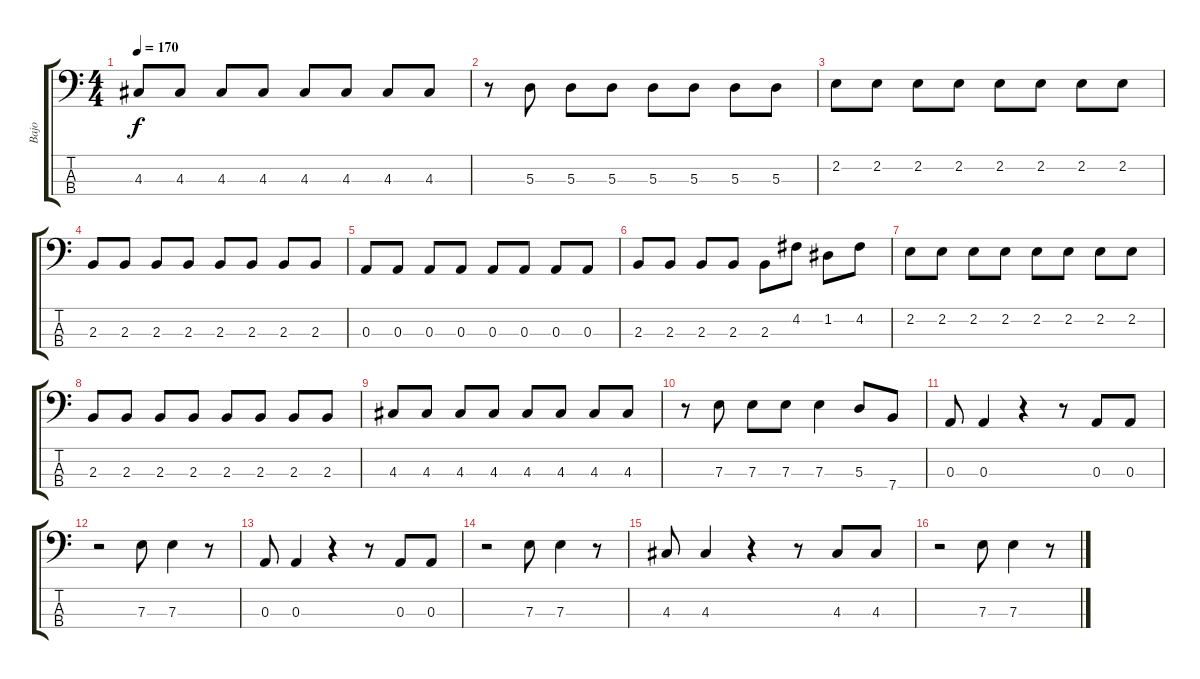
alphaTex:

\track ("Bajo" "Bajo") {instrument electricbassfinger}
\staff {score tabs}
\tuning (G2 D2 A1 E1) {hide}
\ts (4 4)
\tempo 170
\clef f4
\ks c
4.3.8{dy f} 4.3.8 4.3.8 4.3.8 4.3.8 4.3.8 4.3.8 4.3.8 |
r.8 5.3.8 5.3.8 5.3.8 5.3.8 5.3.8 5.3.8 5.3.8 |
2.2.8 2.2.8 2.2.8 2.2.8 2.2.8 2.2.8 2.2.8 2.2.8 |
2.3.8 2.3.8 2.3.8 2.3.8 2.3.8 2.3.8 2.3.8 2.3.8 |
0.3.8 0.3.8 0.3.8 0.3.8 0.3.8 0.3.8 0.3.8 0.3.8 |
2.3.8 2.3.8 2.3.8 2.3.8 2.3.8 4.2.8 1.2.8 4.2.8 |
2.2.8 2.2.8 2.2.8 2.2.8 2.2.8 2.2.8 2.2.8 2.2.8 |
2.3.8 2.3.8 2.3.8 2.3.8 2.3.8 2.3.8 2.3.8 2.3.8 |
4.3.8 4.3.8 4.3.8 4.3.8 4.3.8 4.3.8 4.3.8 4.3.8 |
r.8 7.3.8 7.3.8 7.3.8 7.3.4 5.3.8 7.4.8 |
0.3.8 0.3.4 r.4 r.8 0.3.8 0.3.8 |
r.2 7.3.8 7.3.4 r.8 |
0.3.8 0.3.4 r.4 r.8 0.3.8 0.3.8 |
r.2 7.3.8 7.3.4 r.8 |
4.3.8 4.3.4 r.4 r.8 4.3.8 4.3.8 |
r.2 7.3.8 7.3.4 r.8
